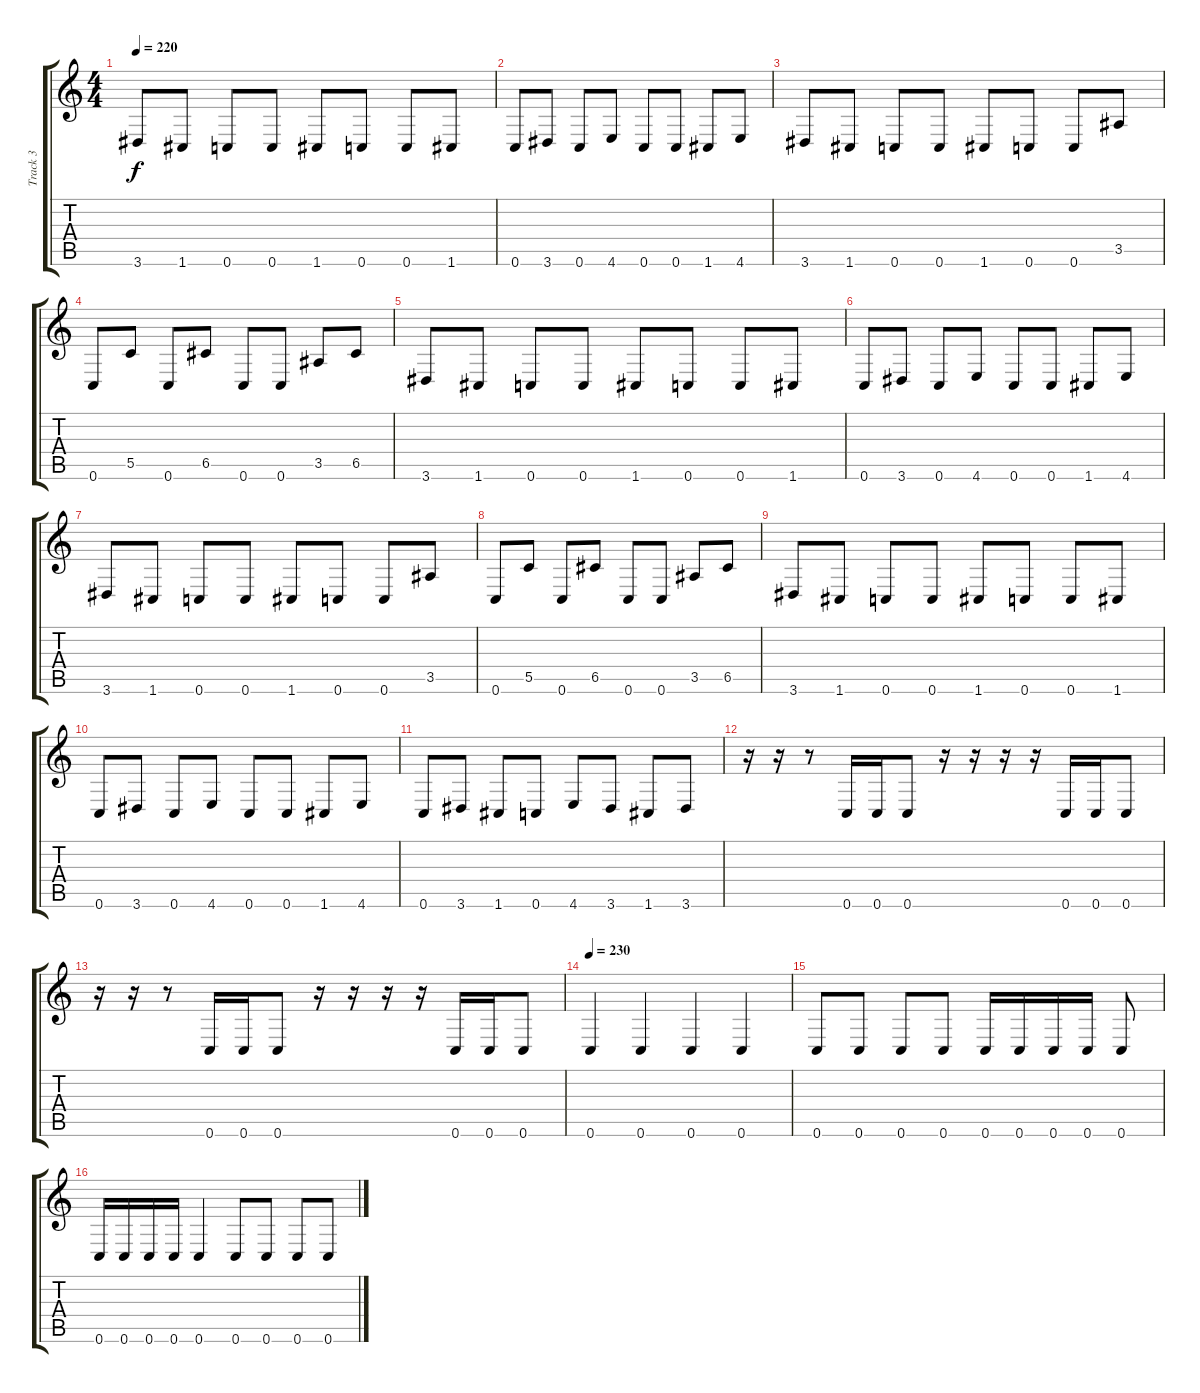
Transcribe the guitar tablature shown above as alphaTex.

\track ("Track 3" "Track 3") {instrument distortionguitar}
\staff {score tabs}
\tuning (D4 A3 F3 C3 G2 C2) {hide}
\ts (4 4)
\tempo 220
\clef g2
\ks c
3.6.8{dy f} 1.6.8 0.6.8 0.6.8 1.6.8 0.6.8 0.6.8 1.6.8 |
0.6.8 3.6.8 0.6.8 4.6.8 0.6.8 0.6.8 1.6.8 4.6.8 |
3.6.8 1.6.8 0.6.8 0.6.8 1.6.8 0.6.8 0.6.8 3.5.8 |
0.6.8 5.5.8 0.6.8 6.5.8 0.6.8 0.6.8 3.5.8 6.5.8 |
3.6.8 1.6.8 0.6.8 0.6.8 1.6.8 0.6.8 0.6.8 1.6.8 |
0.6.8 3.6.8 0.6.8 4.6.8 0.6.8 0.6.8 1.6.8 4.6.8 |
3.6.8 1.6.8 0.6.8 0.6.8 1.6.8 0.6.8 0.6.8 3.5.8 |
0.6.8 5.5.8 0.6.8 6.5.8 0.6.8 0.6.8 3.5.8 6.5.8 |
3.6.8 1.6.8 0.6.8 0.6.8 1.6.8 0.6.8 0.6.8 1.6.8 |
0.6.8 3.6.8 0.6.8 4.6.8 0.6.8 0.6.8 1.6.8 4.6.8 |
0.6.8 3.6.8 1.6.8 0.6.8 4.6.8 3.6.8 1.6.8 3.6.8 |
r.16 r.16 r.8 0.6.16 0.6.16 0.6.8 r.16 r.16 r.16 r.16 0.6.16 0.6.16 0.6.8 |
r.16 r.16 r.8 0.6.16 0.6.16 0.6.8 r.16 r.16 r.16 r.16 0.6.16 0.6.16 0.6.8 |
\tempo 230
0.6.4 0.6.4 0.6.4 0.6.4 |
0.6.8 0.6.8 0.6.8 0.6.8 0.6.16 0.6.16 0.6.16 0.6.16 0.6.8 |
0.6.16 0.6.16 0.6.16 0.6.16 0.6.4 0.6.8 0.6.8 0.6.8 0.6.8
